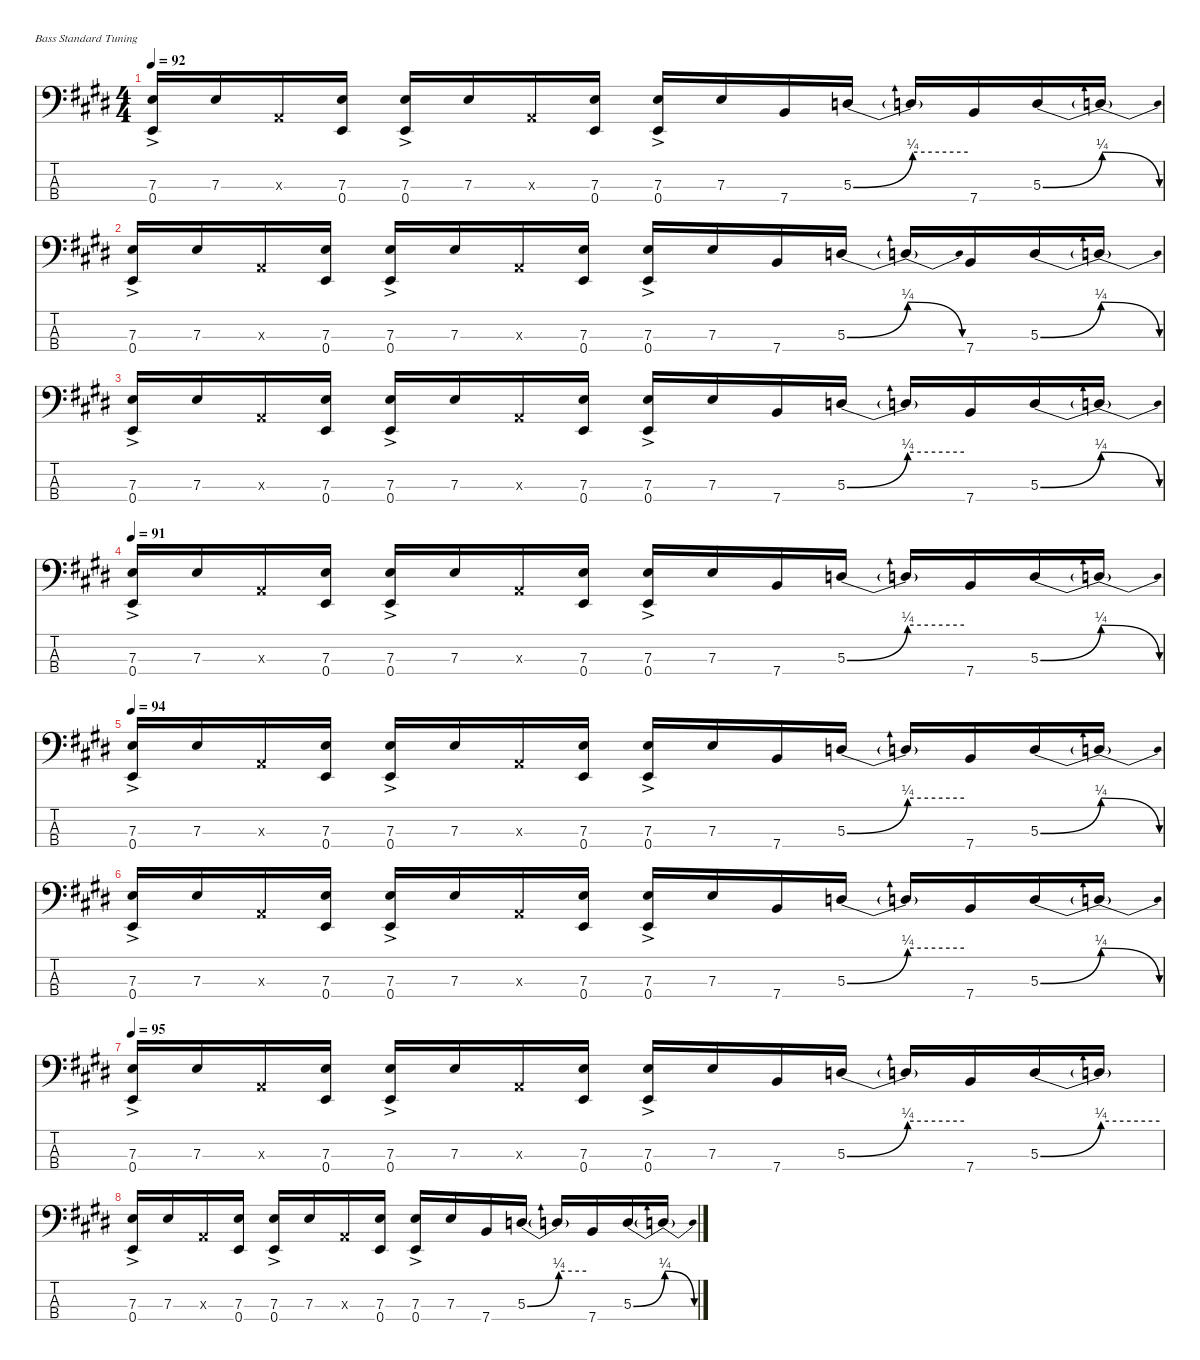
\defaultSystemsLayout 4
\hideDynamics
\bracketExtendMode nobrackets
\singleTrackTrackNamePolicy hidden
\multiTrackTrackNamePolicy hidden
\firstSystemTrackNameMode fullname
\firstSystemTrackNameOrientation horizontal
\otherSystemsTrackNameOrientation horizontal
\track ("Bass (w/pick)" "el.bs.") {defaultSystemsLayout 4 instrument electricbasspick}
\staff {score tabs}
\tuning (G2 D2 A1 E1)
\ts (4 4)
\tempo 92
\clef f4
\ks e
(7.3{ac acc forcenatural} 0.4{ac acc forcenatural}).16{dy ff beam Up} 7.3{acc forcenatural}.16{dy f beam Up} 0.3{x acc forcenatural}.16{beam Up} (7.3{acc forcenatural} 0.4{acc forcenatural}).16{beam Up} (7.3{ac acc forcenatural} 0.4{ac acc forcenatural}).16{dy ff beam Up} 7.3{acc forcenatural}.16{dy f beam Up} 0.3{x acc forcenatural}.16{beam Up} (7.3{acc forcenatural} 0.4{acc forcenatural}).16{beam Up} (7.3{ac acc forcenatural} 0.4{ac acc forcenatural}).16{dy ff beam Up} 7.3{acc forcenatural}.16{dy f beam Up} 7.4{acc forcenatural}.16{beam Up} 5.3{be (bend 0 0 60 1) acc forcenatural}.16{beam Up} 5.3{be (hold 0 1 60 1) t acc forcenatural}.16{beam Up} 7.4{acc forcenatural}.16{beam Up} 5.3{be (bend 0 0 60 1) acc forcenatural}.16{beam Up} 5.3{be (release 0 1 60 0) t acc forcenatural}.16{beam Up} |
(7.3{ac acc forcenatural} 0.4{ac acc forcenatural}).16{dy ff beam Up} 7.3{acc forcenatural}.16{dy f beam Up} 0.3{x acc forcenatural}.16{beam Up} (7.3{acc forcenatural} 0.4{acc forcenatural}).16{beam Up} (7.3{ac acc forcenatural} 0.4{ac acc forcenatural}).16{dy ff beam Up} 7.3{acc forcenatural}.16{dy f beam Up} 0.3{x acc forcenatural}.16{beam Up} (7.3{acc forcenatural} 0.4{acc forcenatural}).16{beam Up} (7.3{ac acc forcenatural} 0.4{ac acc forcenatural}).16{dy ff beam Up} 7.3{acc forcenatural}.16{dy f beam Up} 7.4{acc forcenatural}.16{beam Up} 5.3{be (bend 0 0 60 1) acc forcenatural}.16{beam Up} 5.3{be (release 0 1 60 0) t acc forcenatural}.16{beam Up} 7.4{acc forcenatural}.16{beam Up} 5.3{be (bend 0 0 60 1) acc forcenatural}.16{beam Up} 5.3{be (release 0 1 60 0) t acc forcenatural}.16{beam Up} |
(7.3{ac acc forcenatural} 0.4{ac acc forcenatural}).16{dy ff beam Up} 7.3{acc forcenatural}.16{dy f beam Up} 0.3{x acc forcenatural}.16{beam Up} (7.3{acc forcenatural} 0.4{acc forcenatural}).16{beam Up} (7.3{ac acc forcenatural} 0.4{ac acc forcenatural}).16{dy ff beam Up} 7.3{acc forcenatural}.16{dy f beam Up} 0.3{x acc forcenatural}.16{beam Up} (7.3{acc forcenatural} 0.4{acc forcenatural}).16{beam Up} (7.3{ac acc forcenatural} 0.4{ac acc forcenatural}).16{dy ff beam Up} 7.3{acc forcenatural}.16{dy f beam Up} 7.4{acc forcenatural}.16{beam Up} 5.3{be (bend 0 0 60 1) acc forcenatural}.16{beam Up} 5.3{be (hold 0 1 60 1) t acc forcenatural}.16{beam Up} 7.4{acc forcenatural}.16{beam Up} 5.3{be (bend 0 0 60 1) acc forcenatural}.16{beam Up} 5.3{be (release 0 1 60 0) t acc forcenatural}.16{beam Up} |
\tempo 91
(7.3{ac acc forcenatural} 0.4{ac acc forcenatural}).16{dy ff beam Up} 7.3{acc forcenatural}.16{dy f beam Up} 0.3{x acc forcenatural}.16{beam Up} (7.3{acc forcenatural} 0.4{acc forcenatural}).16{beam Up} (7.3{ac acc forcenatural} 0.4{ac acc forcenatural}).16{dy ff beam Up} 7.3{acc forcenatural}.16{dy f beam Up} 0.3{x acc forcenatural}.16{beam Up} (7.3{acc forcenatural} 0.4{acc forcenatural}).16{beam Up} (7.3{ac acc forcenatural} 0.4{ac acc forcenatural}).16{dy ff beam Up} 7.3{acc forcenatural}.16{dy f beam Up} 7.4{acc forcenatural}.16{beam Up} 5.3{be (bend 0 0 60 1) acc forcenatural}.16{beam Up} 5.3{be (hold 0 1 60 1) t acc forcenatural}.16{beam Up} 7.4{acc forcenatural}.16{beam Up} 5.3{be (bend 0 0 60 1) acc forcenatural}.16{beam Up} 5.3{be (release 0 1 60 0) t acc forcenatural}.16{beam Up} |
\tempo 94
(7.3{ac acc forcenatural} 0.4{ac acc forcenatural}).16{dy ff beam Up} 7.3{acc forcenatural}.16{dy f beam Up} 0.3{x acc forcenatural}.16{beam Up} (7.3{acc forcenatural} 0.4{acc forcenatural}).16{beam Up} (7.3{ac acc forcenatural} 0.4{ac acc forcenatural}).16{dy ff beam Up} 7.3{acc forcenatural}.16{dy f beam Up} 0.3{x acc forcenatural}.16{beam Up} (7.3{acc forcenatural} 0.4{acc forcenatural}).16{beam Up} (7.3{ac acc forcenatural} 0.4{ac acc forcenatural}).16{dy ff beam Up} 7.3{acc forcenatural}.16{dy f beam Up} 7.4{acc forcenatural}.16{beam Up} 5.3{be (bend 0 0 60 1) acc forcenatural}.16{beam Up} 5.3{be (hold 0 1 60 1) t acc forcenatural}.16{beam Up} 7.4{acc forcenatural}.16{beam Up} 5.3{be (bend 0 0 60 1) acc forcenatural}.16{beam Up} 5.3{be (release 0 1 60 0) t acc forcenatural}.16{beam Up} |
(7.3{ac acc forcenatural} 0.4{ac acc forcenatural}).16{dy ff beam Up} 7.3{acc forcenatural}.16{dy f beam Up} 0.3{x acc forcenatural}.16{beam Up} (7.3{acc forcenatural} 0.4{acc forcenatural}).16{beam Up} (7.3{ac acc forcenatural} 0.4{ac acc forcenatural}).16{dy ff beam Up} 7.3{acc forcenatural}.16{dy f beam Up} 0.3{x acc forcenatural}.16{beam Up} (7.3{acc forcenatural} 0.4{acc forcenatural}).16{beam Up} (7.3{ac acc forcenatural} 0.4{ac acc forcenatural}).16{dy ff beam Up} 7.3{acc forcenatural}.16{dy f beam Up} 7.4{acc forcenatural}.16{beam Up} 5.3{be (bend 0 0 60 1) acc forcenatural}.16{beam Up} 5.3{be (hold 0 1 60 1) t acc forcenatural}.16{beam Up} 7.4{acc forcenatural}.16{beam Up} 5.3{be (bend 0 0 60 1) acc forcenatural}.16{beam Up} 5.3{be (release 0 1 60 0) t acc forcenatural}.16{beam Up} |
\tempo 95
(7.3{ac acc forcenatural} 0.4{ac acc forcenatural}).16{dy ff beam Up} 7.3{acc forcenatural}.16{dy f beam Up} 0.3{x acc forcenatural}.16{beam Up} (7.3{acc forcenatural} 0.4{acc forcenatural}).16{beam Up} (7.3{ac acc forcenatural} 0.4{ac acc forcenatural}).16{dy ff beam Up} 7.3{acc forcenatural}.16{dy f beam Up} 0.3{x acc forcenatural}.16{beam Up} (7.3{acc forcenatural} 0.4{acc forcenatural}).16{beam Up} (7.3{ac acc forcenatural} 0.4{ac acc forcenatural}).16{dy ff beam Up} 7.3{acc forcenatural}.16{dy f beam Up} 7.4{acc forcenatural}.16{beam Up} 5.3{be (bend 0 0 60 1) acc forcenatural}.16{beam Up} 5.3{be (hold 0 1 60 1) t acc forcenatural}.16{beam Up} 7.4{acc forcenatural}.16{beam Up} 5.3{be (bend 0 0 60 1) acc forcenatural}.16{beam Up} 5.3{be (hold 0 1 60 1) t acc forcenatural}.16{beam Up} |
(7.3{ac acc forcenatural} 0.4{ac acc forcenatural}).16{dy ff beam Up} 7.3{acc forcenatural}.16{dy f beam Up} 0.3{x acc forcenatural}.16{beam Up} (7.3{acc forcenatural} 0.4{acc forcenatural}).16{beam Up} (7.3{ac acc forcenatural} 0.4{ac acc forcenatural}).16{dy ff beam Up} 7.3{acc forcenatural}.16{dy f beam Up} 0.3{x acc forcenatural}.16{beam Up} (7.3{acc forcenatural} 0.4{acc forcenatural}).16{beam Up} (7.3{ac acc forcenatural} 0.4{ac acc forcenatural}).16{dy ff beam Up} 7.3{acc forcenatural}.16{dy f beam Up} 7.4{acc forcenatural}.16{beam Up} 5.3{be (bend 0 0 60 1) acc forcenatural}.16{beam Up} 5.3{be (hold 0 1 60 1) t acc forcenatural}.16{beam Up} 7.4{acc forcenatural}.16{beam Up} 5.3{be (bend 0 0 60 1) acc forcenatural}.16{beam Up} 5.3{be (release 0 1 60 0) t acc forcenatural}.16{beam Up}
